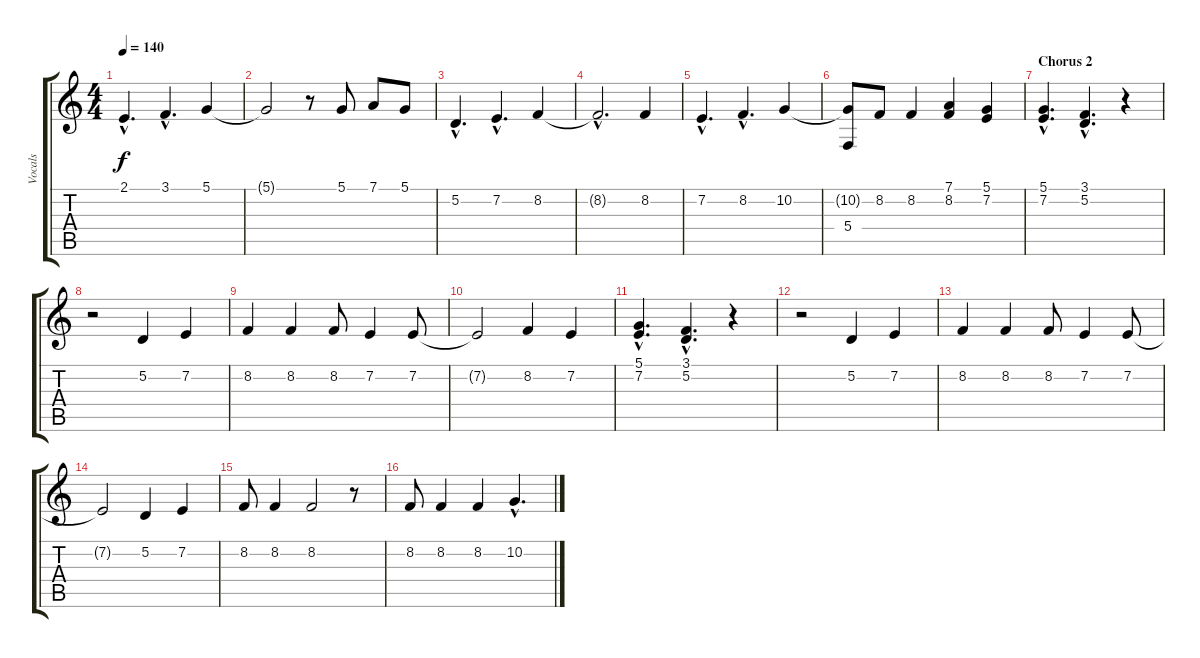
\track ("Vocals" "Vocals") {instrument stringensemble1}
\staff {score tabs}
\tuning (D4 A3 F3 C3 G2 D2) {hide}
\ts (4 4)
\tempo 140
\clef g2
\ks c
2.1{hac}.4{d dy f} 3.1{hac}.4{d} 5.1.4 |
5.1{t}.2 r.8 5.1.8 7.1.8 5.1.8 |
5.2{hac}.4{d} 7.2{hac}.4{d} 8.2.4 |
8.2{hac t}.2{d} 8.2.4 |
7.2{hac}.4{d} 8.2{hac}.4{d} 10.2.4 |
(10.2{t} 5.4).8 8.2.8 8.2.4 (7.1 8.2).4 (5.1 7.2).4 |
\section ("" "Chorus 2")
(5.1{hac} 7.2{hac}).4{d} (3.1{hac} 5.2{hac}).4{d} r.4 |
r.2 5.2.4 7.2.4 |
8.2.4 8.2.4 8.2.8 7.2.4 7.2.8 |
7.2{t}.2 8.2.4 7.2.4 |
(5.1{hac} 7.2{hac}).4{d} (3.1{hac} 5.2{hac}).4{d} r.4 |
r.2 5.2.4 7.2.4 |
8.2.4 8.2.4 8.2.8 7.2.4 7.2.8 |
7.2{t}.2 5.2.4 7.2.4 |
8.2.8 8.2.4 8.2.2 r.8 |
8.2.8 8.2.4 8.2.4 10.2{hac}.4{d}
